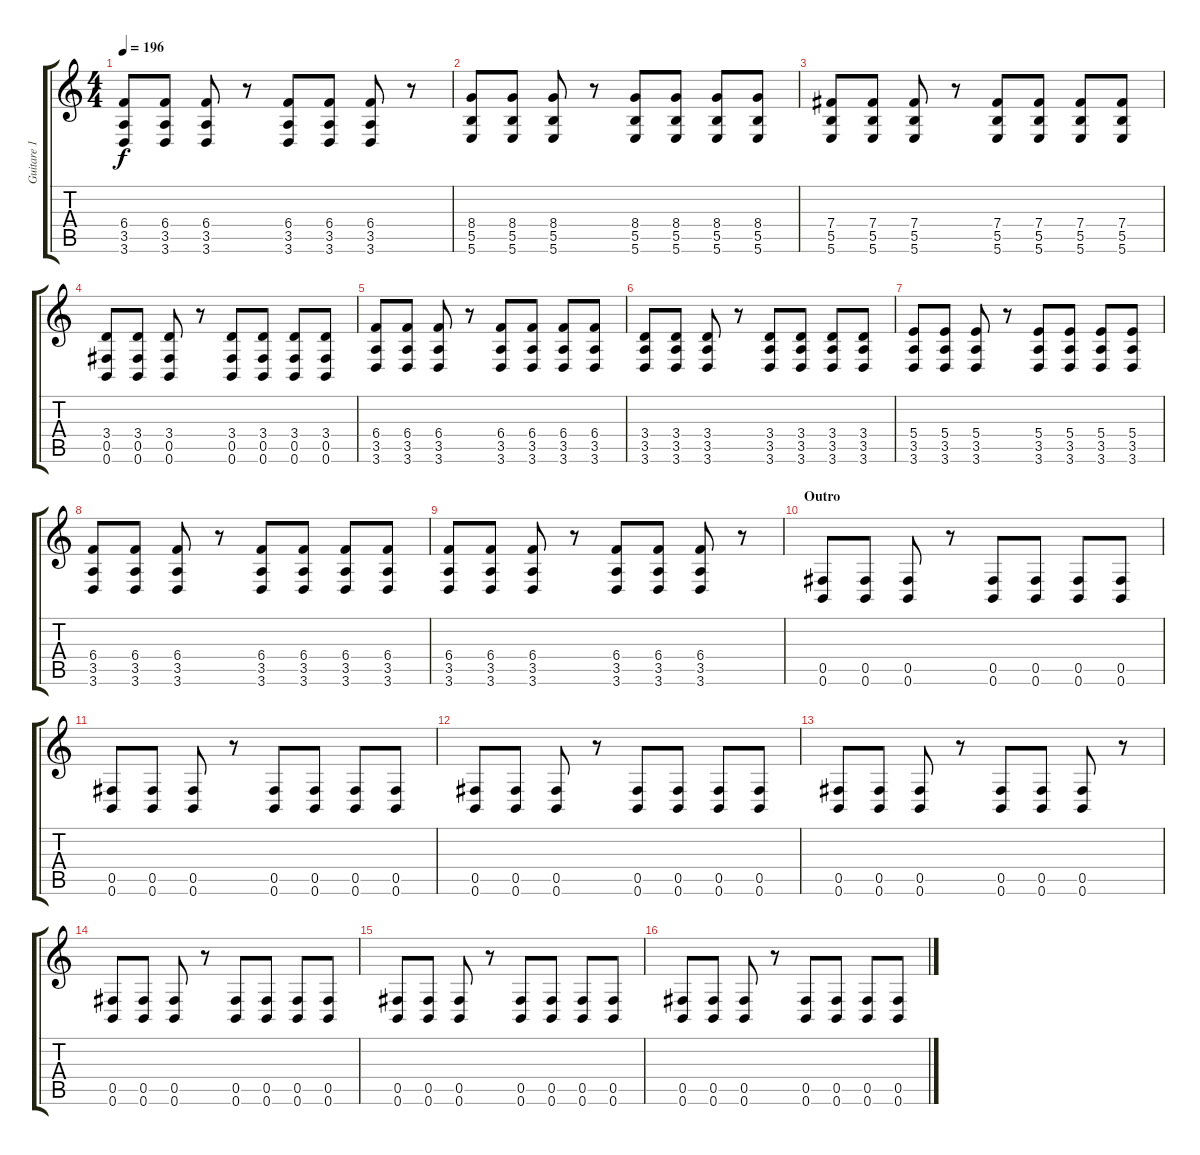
\track ("Guitare 1" "Guitare 1") {instrument distortionguitar}
\staff {score tabs}
\tuning (Db4 Ab3 E3 B2 Gb2 B1) {hide}
\ts (4 4)
\tempo 196
\clef g2
\ks c
(6.4 3.5 3.6).8{dy f} (6.4 3.5 3.6).8 (6.4 3.5 3.6).8 r.8 (6.4 3.5 3.6).8 (6.4 3.5 3.6).8 (6.4 3.5 3.6).8 r.8 |
(8.4 5.5 5.6).8 (8.4 5.5 5.6).8 (8.4 5.5 5.6).8 r.8 (8.4 5.5 5.6).8 (8.4 5.5 5.6).8 (8.4 5.5 5.6).8 (8.4 5.5 5.6).8 |
(7.4 5.5 5.6).8 (7.4 5.5 5.6).8 (7.4 5.5 5.6).8 r.8 (7.4 5.5 5.6).8 (7.4 5.5 5.6).8 (7.4 5.5 5.6).8 (7.4 5.5 5.6).8 |
(3.4 0.5 0.6).8 (3.4 0.5 0.6).8 (3.4 0.5 0.6).8 r.8 (3.4 0.5 0.6).8 (3.4 0.5 0.6).8 (3.4 0.5 0.6).8 (3.4 0.5 0.6).8 |
(6.4 3.5 3.6).8 (6.4 3.5 3.6).8 (6.4 3.5 3.6).8 r.8 (6.4 3.5 3.6).8 (6.4 3.5 3.6).8 (6.4 3.5 3.6).8 (6.4 3.5 3.6).8 |
(3.4 3.5 3.6).8 (3.4 3.5 3.6).8 (3.4 3.5 3.6).8 r.8 (3.4 3.5 3.6).8 (3.4 3.5 3.6).8 (3.4 3.5 3.6).8 (3.4 3.5 3.6).8 |
(5.4 3.5 3.6).8 (5.4 3.5 3.6).8 (5.4 3.5 3.6).8 r.8 (5.4 3.5 3.6).8 (5.4 3.5 3.6).8 (5.4 3.5 3.6).8 (5.4 3.5 3.6).8 |
(6.4 3.5 3.6).8 (6.4 3.5 3.6).8 (6.4 3.5 3.6).8 r.8 (6.4 3.5 3.6).8 (6.4 3.5 3.6).8 (6.4 3.5 3.6).8 (6.4 3.5 3.6).8 |
(6.4 3.5 3.6).8 (6.4 3.5 3.6).8 (6.4 3.5 3.6).8 r.8 (6.4 3.5 3.6).8 (6.4 3.5 3.6).8 (6.4 3.5 3.6).8 r.8 |
\section ("" "Outro")
(0.5 0.6).8 (0.5 0.6).8 (0.5 0.6).8 r.8 (0.5 0.6).8 (0.5 0.6).8 (0.5 0.6).8 (0.5 0.6).8 |
(0.5 0.6).8 (0.5 0.6).8 (0.5 0.6).8 r.8 (0.5 0.6).8 (0.5 0.6).8 (0.5 0.6).8 (0.5 0.6).8 |
(0.5 0.6).8 (0.5 0.6).8 (0.5 0.6).8 r.8 (0.5 0.6).8 (0.5 0.6).8 (0.5 0.6).8 (0.5 0.6).8 |
(0.5 0.6).8 (0.5 0.6).8 (0.5 0.6).8 r.8 (0.5 0.6).8 (0.5 0.6).8 (0.5 0.6).8 r.8 |
(0.5 0.6).8 (0.5 0.6).8 (0.5 0.6).8 r.8 (0.5 0.6).8 (0.5 0.6).8 (0.5 0.6).8 (0.5 0.6).8 |
(0.5 0.6).8 (0.5 0.6).8 (0.5 0.6).8 r.8 (0.5 0.6).8 (0.5 0.6).8 (0.5 0.6).8 (0.5 0.6).8 |
(0.5 0.6).8 (0.5 0.6).8 (0.5 0.6).8 r.8 (0.5 0.6).8 (0.5 0.6).8 (0.5 0.6).8 (0.5 0.6).8
